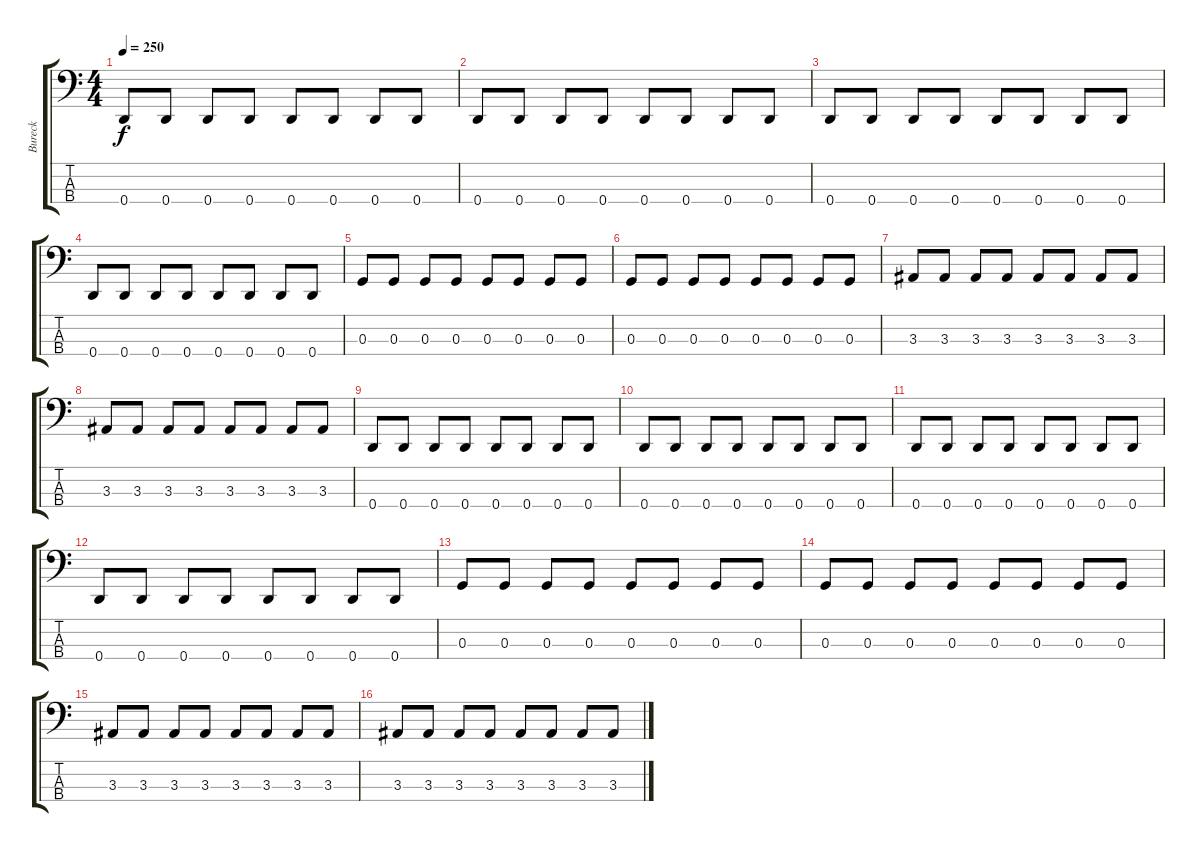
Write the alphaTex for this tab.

\track ("Bureck" "Bureck") {instrument electricbassfinger}
\staff {score tabs}
\tuning (F2 C2 G1 D1) {hide}
\ts (4 4)
\tempo 250
\clef f4
\ks c
0.4.8{dy f} 0.4.8 0.4.8 0.4.8 0.4.8 0.4.8 0.4.8 0.4.8 |
0.4.8 0.4.8 0.4.8 0.4.8 0.4.8 0.4.8 0.4.8 0.4.8 |
0.4.8 0.4.8 0.4.8 0.4.8 0.4.8 0.4.8 0.4.8 0.4.8 |
0.4.8 0.4.8 0.4.8 0.4.8 0.4.8 0.4.8 0.4.8 0.4.8 |
0.3.8 0.3.8 0.3.8 0.3.8 0.3.8 0.3.8 0.3.8 0.3.8 |
0.3.8 0.3.8 0.3.8 0.3.8 0.3.8 0.3.8 0.3.8 0.3.8 |
3.3.8 3.3.8 3.3.8 3.3.8 3.3.8 3.3.8 3.3.8 3.3.8 |
3.3.8 3.3.8 3.3.8 3.3.8 3.3.8 3.3.8 3.3.8 3.3.8 |
0.4.8 0.4.8 0.4.8 0.4.8 0.4.8 0.4.8 0.4.8 0.4.8 |
0.4.8 0.4.8 0.4.8 0.4.8 0.4.8 0.4.8 0.4.8 0.4.8 |
0.4.8 0.4.8 0.4.8 0.4.8 0.4.8 0.4.8 0.4.8 0.4.8 |
0.4.8 0.4.8 0.4.8 0.4.8 0.4.8 0.4.8 0.4.8 0.4.8 |
0.3.8 0.3.8 0.3.8 0.3.8 0.3.8 0.3.8 0.3.8 0.3.8 |
0.3.8 0.3.8 0.3.8 0.3.8 0.3.8 0.3.8 0.3.8 0.3.8 |
3.3.8 3.3.8 3.3.8 3.3.8 3.3.8 3.3.8 3.3.8 3.3.8 |
3.3.8 3.3.8 3.3.8 3.3.8 3.3.8 3.3.8 3.3.8 3.3.8
